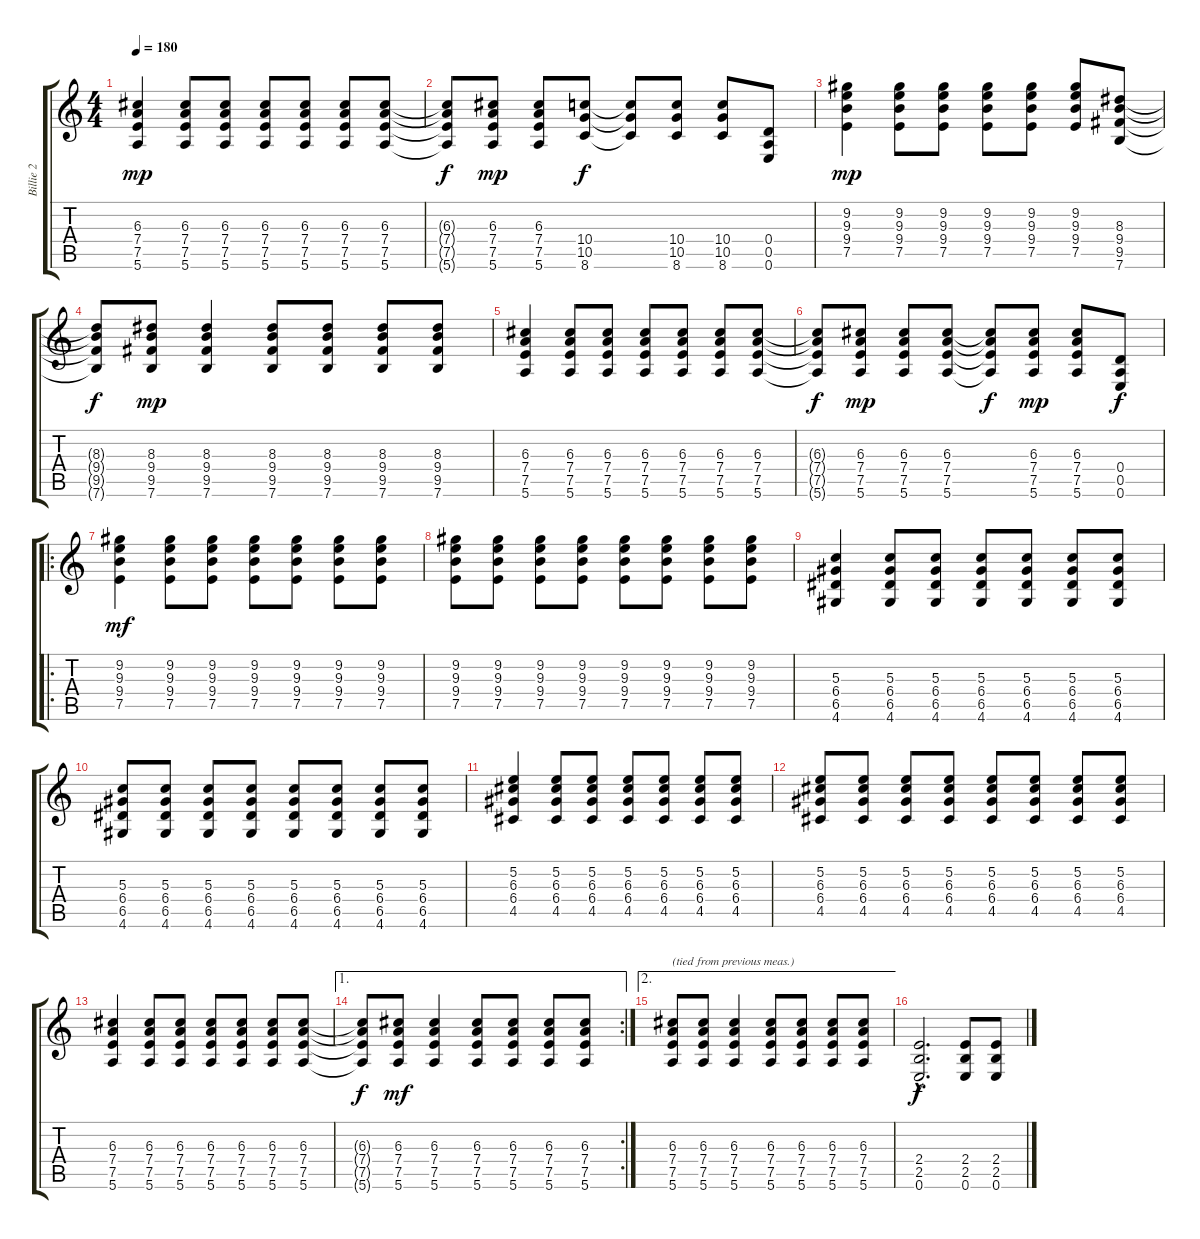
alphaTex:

\track ("Billie 2" "Billie 2") {instrument overdrivenguitar}
\staff {score tabs}
\tuning (E4 B3 G3 D3 A2 E2) {hide}
\ts (4 4)
\tempo 180
\clef g2
\ks c
(6.3 7.4 7.5 5.6).4{dy mp} (6.3 7.4 7.5 5.6).8 (6.3 7.4 7.5 5.6).8 (6.3 7.4 7.5 5.6).8 (6.3 7.4 7.5 5.6).8 (6.3 7.4 7.5 5.6).8 (6.3 7.4 7.5 5.6).8 |
(6.3{t} 7.4{t} 7.5{t} 5.6{t}).8{dy f} (6.3 7.4 7.5 5.6).8{dy mp} (6.3 7.4 7.5 5.6).8 (10.4 10.5 8.6).8{dy f} (10.4{t} 10.5{t} 8.6{t}).8 (10.4 10.5 8.6).8 (10.4 10.5 8.6).8 (0.4 0.5 0.6).8 |
(9.2 9.3 9.4 7.5).4{dy mp} (9.2 9.3 9.4 7.5).8 (9.2 9.3 9.4 7.5).8 (9.2 9.3 9.4 7.5).8 (9.2 9.3 9.4 7.5).8 (9.2 9.3 9.4 7.5).8 (8.3 9.4 9.5 7.6).8 |
(8.3{t} 9.4{t} 9.5{t} 7.6{t}).8{dy f} (8.3 9.4 9.5 7.6).8{dy mp} (8.3 9.4 9.5 7.6).4 (8.3 9.4 9.5 7.6).8 (8.3 9.4 9.5 7.6).8 (8.3 9.4 9.5 7.6).8 (8.3 9.4 9.5 7.6).8 |
(6.3 7.4 7.5 5.6).4 (6.3 7.4 7.5 5.6).8 (6.3 7.4 7.5 5.6).8 (6.3 7.4 7.5 5.6).8 (6.3 7.4 7.5 5.6).8 (6.3 7.4 7.5 5.6).8 (6.3 7.4 7.5 5.6).8 |
(6.3{t} 7.4{t} 7.5{t} 5.6{t}).8{dy f} (6.3 7.4 7.5 5.6).8{dy mp} (6.3 7.4 7.5 5.6).8 (6.3 7.4 7.5 5.6).8 (6.3{t} 7.4{t} 7.5{t} 5.6{t}).8{dy f} (6.3 7.4 7.5 5.6).8{dy mp} (6.3 7.4 7.5 5.6).8 (0.4 0.5 0.6).8{dy f} |
\ro
(9.2 9.3 9.4 7.5).4{dy mf volume 14 balance 10} (9.2 9.3 9.4 7.5).8 (9.2 9.3 9.4 7.5).8 (9.2 9.3 9.4 7.5).8 (9.2 9.3 9.4 7.5).8 (9.2 9.3 9.4 7.5).8 (9.2 9.3 9.4 7.5).8 |
(9.2 9.3 9.4 7.5).8 (9.2 9.3 9.4 7.5).8 (9.2 9.3 9.4 7.5).8 (9.2 9.3 9.4 7.5).8 (9.2 9.3 9.4 7.5).8 (9.2 9.3 9.4 7.5).8 (9.2 9.3 9.4 7.5).8 (9.2 9.3 9.4 7.5).8 |
(5.3 6.4 6.5 4.6).4 (5.3 6.4 6.5 4.6).8 (5.3 6.4 6.5 4.6).8 (5.3 6.4 6.5 4.6).8 (5.3 6.4 6.5 4.6).8 (5.3 6.4 6.5 4.6).8 (5.3 6.4 6.5 4.6).8 |
(5.3 6.4 6.5 4.6).8 (5.3 6.4 6.5 4.6).8 (5.3 6.4 6.5 4.6).8 (5.3 6.4 6.5 4.6).8 (5.3 6.4 6.5 4.6).8 (5.3 6.4 6.5 4.6).8 (5.3 6.4 6.5 4.6).8 (5.3 6.4 6.5 4.6).8 |
(5.2 6.3 6.4 4.5).4 (5.2 6.3 6.4 4.5).8 (5.2 6.3 6.4 4.5).8 (5.2 6.3 6.4 4.5).8 (5.2 6.3 6.4 4.5).8 (5.2 6.3 6.4 4.5).8 (5.2 6.3 6.4 4.5).8 |
(5.2 6.3 6.4 4.5).8 (5.2 6.3 6.4 4.5).8 (5.2 6.3 6.4 4.5).8 (5.2 6.3 6.4 4.5).8 (5.2 6.3 6.4 4.5).8 (5.2 6.3 6.4 4.5).8 (5.2 6.3 6.4 4.5).8 (5.2 6.3 6.4 4.5).8 |
(6.3 7.4 7.5 5.6).4 (6.3 7.4 7.5 5.6).8 (6.3 7.4 7.5 5.6).8 (6.3 7.4 7.5 5.6).8 (6.3 7.4 7.5 5.6).8 (6.3 7.4 7.5 5.6).8 (6.3 7.4 7.5 5.6).8 |
\ae 1
\rc 2
(6.3{t} 7.4{t} 7.5{t} 5.6{t}).8{dy f} (6.3 7.4 7.5 5.6).8{dy mf} (6.3 7.4 7.5 5.6).4 (6.3 7.4 7.5 5.6).8 (6.3 7.4 7.5 5.6).8 (6.3 7.4 7.5 5.6).8 (6.3 7.4 7.5 5.6).8 |
\ae 2
(6.3 7.4 7.5 5.6).8{txt "(tied from previous meas.)"} (6.3 7.4 7.5 5.6).8 (6.3 7.4 7.5 5.6).4 (6.3 7.4 7.5 5.6).8 (6.3 7.4 7.5 5.6).8 (6.3 7.4 7.5 5.6).8 (6.3 7.4 7.5 5.6).8 |
(2.4{hac} 2.5{hac} 0.6{hac}).2{d dy f} (2.4 2.5 0.6).8 (2.4 2.5 0.6).8
